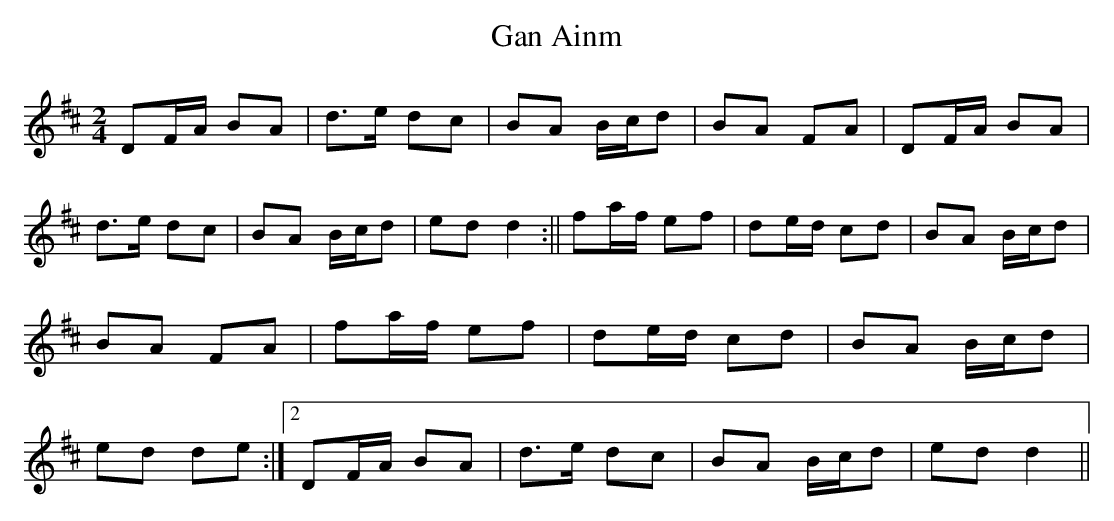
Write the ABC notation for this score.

X:1
T:Gan Ainm
M:2/4
L:1/16
K:D
D2FA B2A2|d3e d2c2|B2A2 Bcd2|B2A2 F2A2|\
D2FA B2A2|d3e d2c2|B2A2 Bcd2|e2d2 d4:||\
f2af e2f2|d2ed c2d2|B2A2 Bcd2|B2A2 F2A2|\
1 f2af e2f2|d2ed c2d2|B2A2 Bcd2|e2d2 d2e2:|2 D2FA B2A2|d3e d2c2|B2A2 Bcd2|e2d2 d4||\
